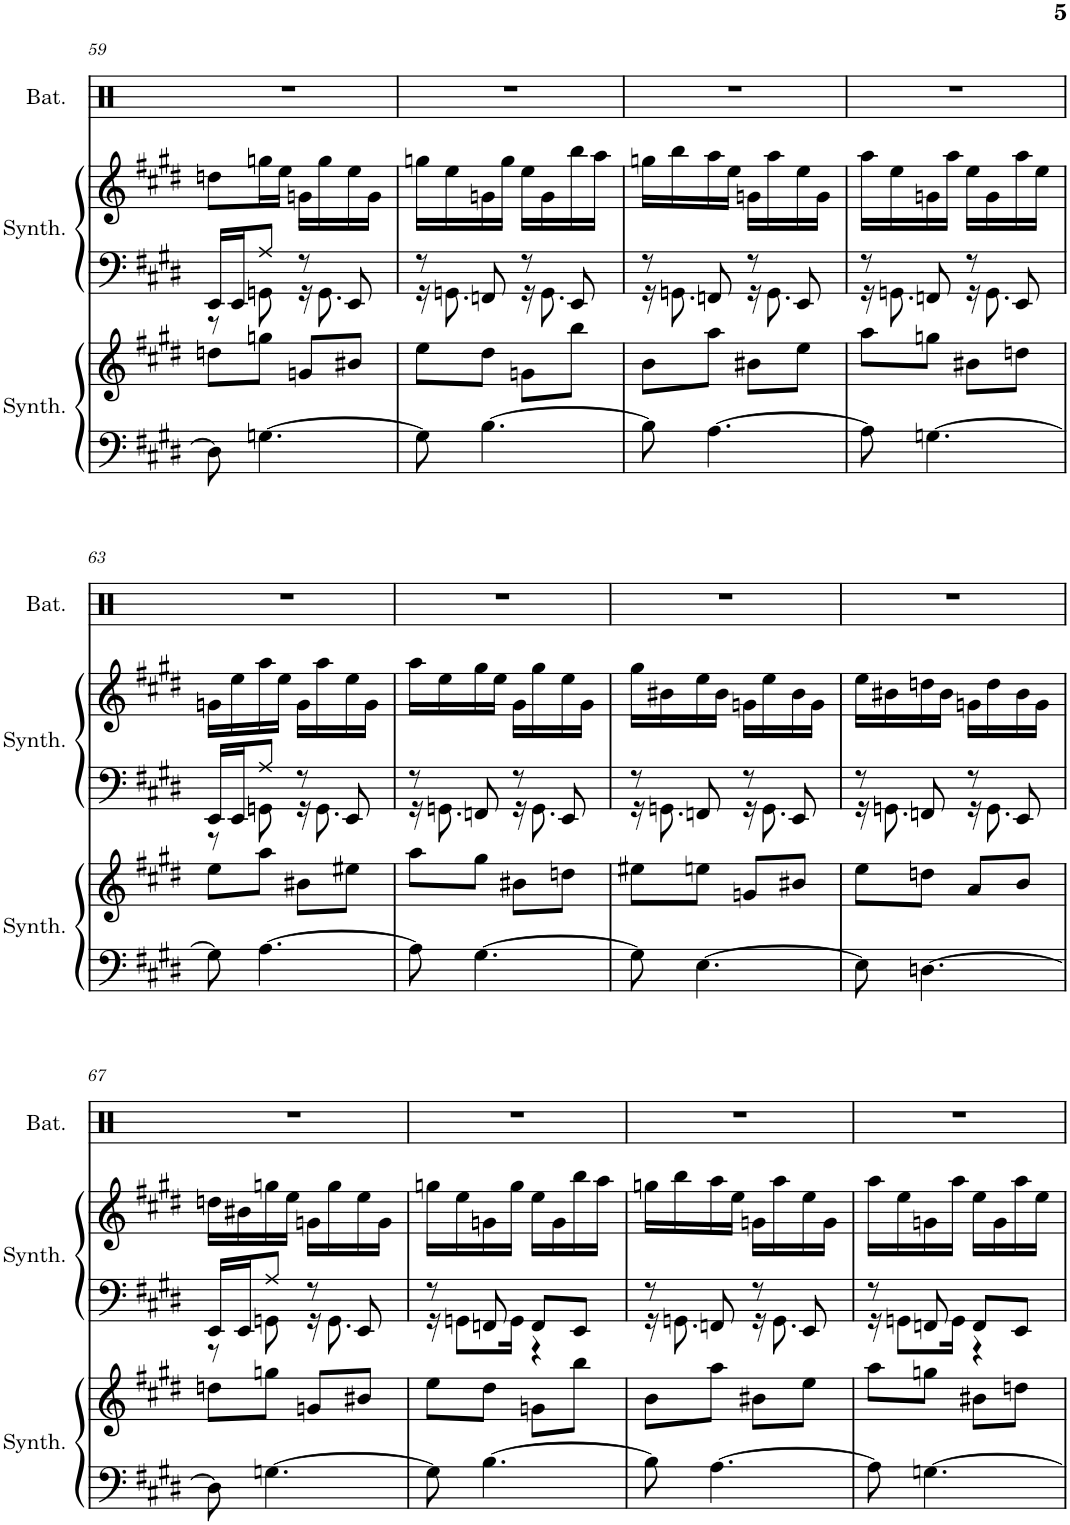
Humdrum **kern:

**kern	**kern	**kern	**kern	**kern
*part3	*part3	*part2	*part2	*part1
*staff5	*staff4	*staff3	*staff2	*staff1
*I"Synthétiseur de créneaux	*	*I"Synthétiseur de dents de scie	*	*I"Batterie
*I'Synth.	*	*I'Synth.	*	*I'Bat.
!!LO:PB:g=z
*clefF4	*clefG2	*clefF4	*clefG2	*clefX
*k[f#c#g#d#]	*k[f#c#g#d#]	*k[f#c#g#d#]	*k[f#c#g#d#]	*k[]
*M2/4	*M2/4	*M2/4	*M2/4	*M2/4
=59	=59	=59	=59	=59
*	*	*^	*	*
8D\]	8ddn\L	16EE/LL	8r	8ddn\L	2r
.	.	16EE/J	.	.	.
[4.Gn\	8ggn\J	8A/J	8GGn\	16ggn\L	.
.	.	.	.	16ee\JJ	.
.	8gn/L	8r	16r	16gn\LL	.
.	.	.	8.GG\	16gg\	.
.	8b#X/J	8EE/	.	16ee\	.
.	.	.	.	16g\JJ	.
=60	=60	=60	=60	=60	=60
8G\]	8ee\L	8r	16r	16ggn\LL	2r
.	.	.	8.GGn\	16ee\	.
[4.B\	8dd#\J	8FFn/	.	16gn\	.
.	.	.	.	16gg\JJ	.
.	8gn\L	8r	16r	16ee\LL	.
.	.	.	8.GG\	16g\	.
.	8bb\J	8EE/	.	16bb\	.
.	.	.	.	16aa\JJ	.
=61	=61	=61	=61	=61	=61
8B\]	8b\L	8r	16r	16ggn\LL	2r
.	.	.	8.GGn\	16bb\	.
[4.A\	8aa\J	8FFn/	.	16aa\	.
.	.	.	.	16ee\JJ	.
.	8b#X\L	8r	16r	16gn\LL	.
.	.	.	8.GG\	16aa\	.
.	8ee\J	8EE/	.	16ee\	.
.	.	.	.	16g\JJ	.
=62	=62	=62	=62	=62	=62
8A\]	8aa\L	8r	16r	16aa\LL	2r
.	.	.	8.GGn\	16ee\	.
[4.Gn\	8ggn\J	8FFn/	.	16gn\	.
.	.	.	.	16aa\JJ	.
.	8b#X\L	8r	16r	16ee\LL	.
.	.	.	8.GG\	16g\	.
.	8ddn\J	8EE/	.	16aa\	.
.	.	.	.	16ee\JJ	.
!!LO:LB:g=z
=63	=63	=63	=63	=63	=63
8G\]	8ee\L	16EE/LL	8r	16gn\LL	2r
.	.	16EE/J	.	16ee\	.
[4.A\	8aa\J	8A/J	8GGn\	16aa\	.
.	.	.	.	16ee\JJ	.
.	8b#X\L	8r	16r	16g\LL	.
.	.	.	8.GG\	16aa\	.
.	8ee#X\J	8EE/	.	16ee\	.
.	.	.	.	16g\JJ	.
=64	=64	=64	=64	=64	=64
8A\]	8aa\L	8r	16r	16aa\LL	2r
.	.	.	8.GGn\	16ee\	.
[4.G#\	8gg#\J	8FFn/	.	16gg#\	.
.	.	.	.	16ee\JJ	.
.	8b#X\L	8r	16r	16g#\LL	.
.	.	.	8.GG\	16gg#\	.
.	8ddn\J	8EE/	.	16ee\	.
.	.	.	.	16g#\JJ	.
=65	=65	=65	=65	=65	=65
8G#\]	8ee#X\L	8r	16r	16gg#\LL	2r
.	.	.	8.GGn\	16b#X\	.
[4.E\	8een\J	8FFn/	.	16ee\	.
.	.	.	.	16b#\JJ	.
.	8gn/L	8r	16r	16gn\LL	.
.	.	.	8.GG\	16ee\	.
.	8b#X/J	8EE/	.	16b#\	.
.	.	.	.	16g\JJ	.
=66	=66	=66	=66	=66	=66
8E\]	8ee\L	8r	16r	16ee\LL	2r
.	.	.	8.GGn\	16b#X\	.
[4.Dn\	8ddn\J	8FFn/	.	16ddn\	.
.	.	.	.	16b#\JJ	.
.	8a/L	8r	16r	16gn\LL	.
.	.	.	8.GG\	16dd\	.
.	8b/J	8EE/	.	16b#\	.
.	.	.	.	16g\JJ	.
!!LO:LB:g=z
=67	=67	=67	=67	=67	=67
8D\]	8ddn\L	16EE/LL	8r	16ddn\LL	2r
.	.	16EE/J	.	16b#X\	.
[4.Gn\	8ggn\J	8A/J	8GGn\	16ggn\	.
.	.	.	.	16ee\JJ	.
.	8gn/L	8r	16r	16gn\LL	.
.	.	.	8.GG\	16gg\	.
.	8b#X/J	8EE/	.	16ee\	.
.	.	.	.	16g\JJ	.
=68	=68	=68	=68	=68	=68
8G\]	8ee\L	8r	16r	16ggn\LL	2r
.	.	.	8GGn\L	16ee\	.
[4.B\	8dd#\J	8FFn/	.	16gn\	.
.	.	.	16GG\Jk	16gg\JJ	.
.	8gn\L	8FF/L	4r	16ee\LL	.
.	.	.	.	16g\	.
.	8bb\J	8EE/J	.	16bb\	.
.	.	.	.	16aa\JJ	.
=69	=69	=69	=69	=69	=69
8B\]	8b\L	8r	16r	16ggn\LL	2r
.	.	.	8.GGn\	16bb\	.
[4.A\	8aa\J	8FFn/	.	16aa\	.
.	.	.	.	16ee\JJ	.
.	8b#X\L	8r	16r	16gn\LL	.
.	.	.	8.GG\	16aa\	.
.	8ee\J	8EE/	.	16ee\	.
.	.	.	.	16g\JJ	.
=70	=70	=70	=70	=70	=70
8A\]	8aa\L	8r	16r	16aa\LL	2r
.	.	.	8GGn\L	16ee\	.
[4.Gn\	8ggn\J	8FFn/	.	16gn\	.
.	.	.	16GG\Jk	16aa\JJ	.
.	8b#X\L	8FF/L	4r	16ee\LL	.
.	.	.	.	16g\	.
.	8ddn\J	8EE/J	.	16aa\	.
.	.	.	.	16ee\JJ	.
*	*	*v	*v	*	*
=	=	=	=	=
*-	*-	*-	*-	*-
